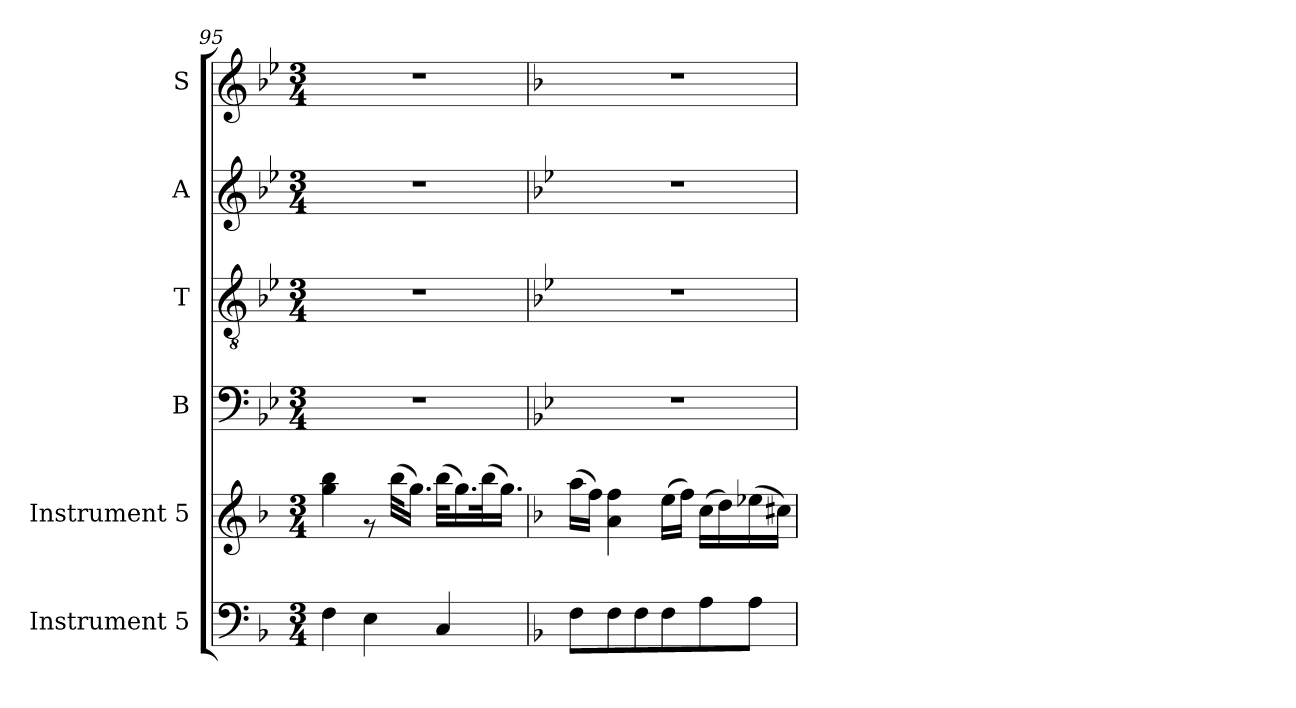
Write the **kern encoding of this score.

**kern	**kern	**kern	**kern	**kern	**kern
*part6	*part5	*part4	*part3	*part2	*part1
*staff6	*staff5	*staff4	*staff3	*staff2	*staff1
*I"Instrument 5	*I"Instrument 5	*I"B	*I"T	*I"A	*I"S
*	*	*I'B	*I'T	*I'A	*I'S
*clefF4	*clefG2	*clefF4	*clefGv2	*clefG2	*clefG2
*k[b-]	*k[b-]	*k[b-e-]	*k[b-e-]	*k[b-e-]	*k[b-e-]
*F:	*F:	*B-:	*B-:	*B-:	*B-:
*M3/4	*M3/4	*M3/4	*M3/4	*M3/4	*M3/4
=95	=95	=95	=95	=95	=95
4F\	4bb-\ 4gg\	2.r	2.r	2.r	2.r
4E\	8rf	.	.	.	.
.	(>32bb-\L	.	.	.	.
.	16.gg\J)	.	.	.	.
4C/	(>32bb-\L	.	.	.	.
.	16.gg\)	.	.	.	.
.	(>32bb-\	.	.	.	.
.	16.gg\J)	.	.	.	.
!!LO:LB:g=z
=96	=96	=96	=96	=96	=96
*	*	*	*	*	*k[b-]
*	*	*	*	*	*F:
8F\L	(>16aa\L	2.r	2.r	2.r	2.r
.	16ff\J)	.	.	.	.
8F\	4a\ 4ff\	.	.	.	.
8F\	.	.	.	.	.
8F\	(>16ee\L	.	.	.	.
.	16ff\J)	.	.	.	.
8A\	(>16cc\L	.	.	.	.
.	16dd\)	.	.	.	.
8A\J	(>16ee-X\	.	.	.	.
.	16cc#X\J)	.	.	.	.
=	=	=	=	=	=
*-	*-	*-	*-	*-	*-
